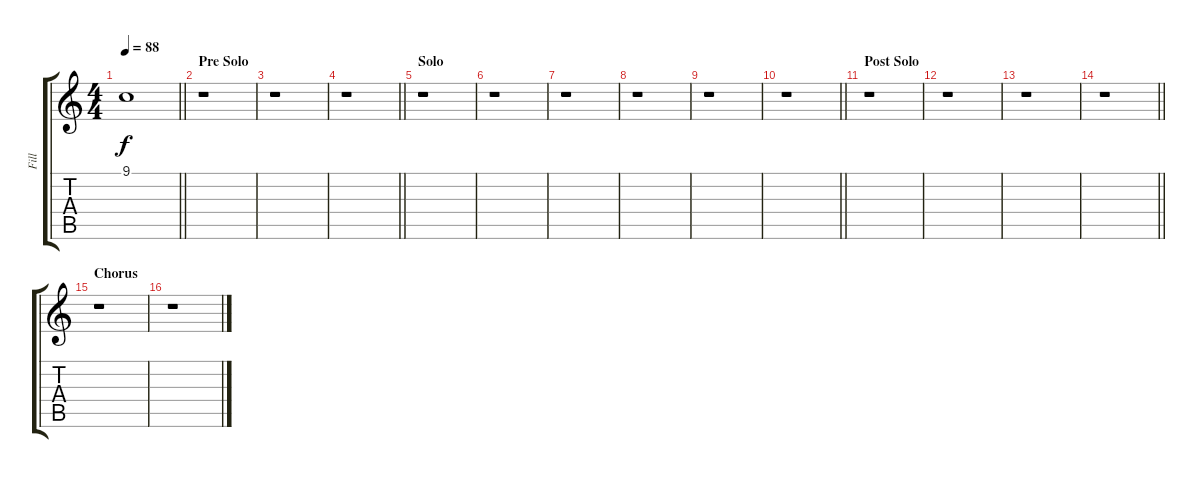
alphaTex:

\track ("Fill" "Fill") {instrument bagpipe}
\staff {score tabs}
\tuning (Eb4 Bb3 Gb3 Db3 Ab2 Eb2) {hide}
\ts (4 4)
\tempo 88
\clef g2
\barLineRight lightlight
\ks c
9.1.1{dy f} |
\section ("" "Pre Solo")
r.1 |
r.1 |
\barLineRight lightlight
r.1 |
\section ("" "Solo")
r.1 |
r.1 |
r.1 |
r.1 |
r.1 |
\barLineRight lightlight
r.1 |
\section ("" "Post Solo")
r.1 |
r.1 |
r.1 |
\barLineRight lightlight
r.1 |
\section ("" "Chorus")
r.1 |
r.1
